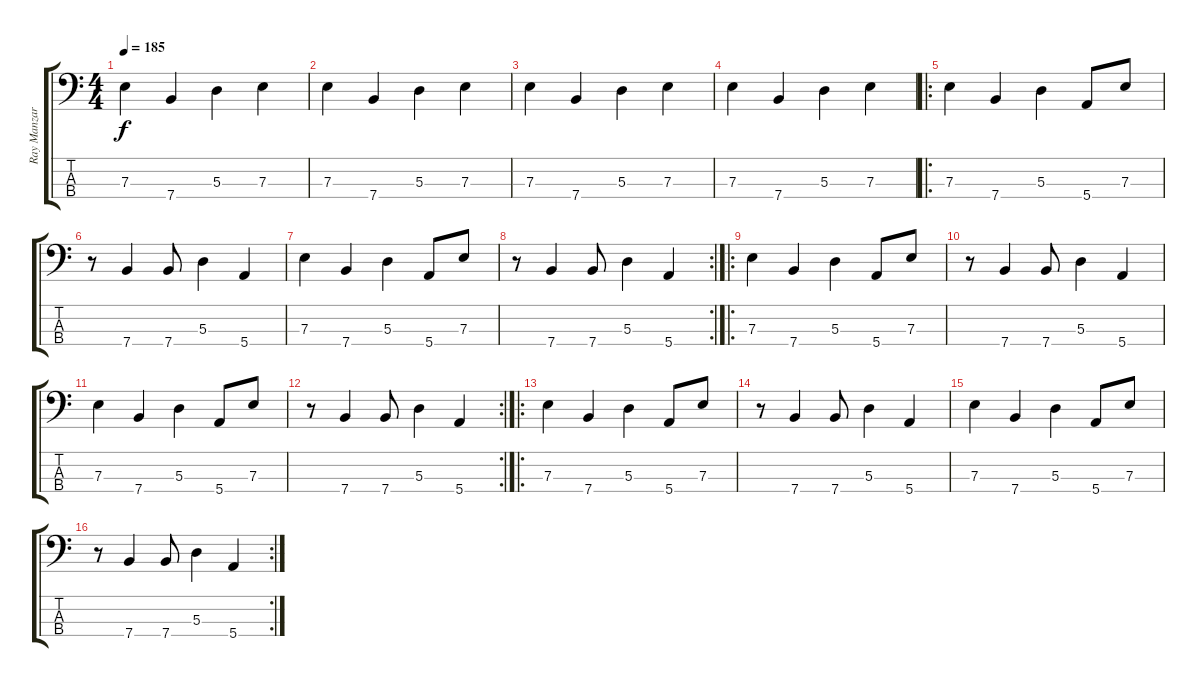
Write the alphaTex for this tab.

\track ("Ray Manzarek - Bass" "Ray Manzar") {instrument electricbassfinger}
\staff {score tabs}
\tuning (G2 D2 A1 E1) {hide}
\ts (4 4)
\tempo 185
\clef f4
\ks c
7.3.4{dy f} 7.4.4 5.3.4 7.3.4 |
7.3.4 7.4.4 5.3.4 7.3.4 |
7.3.4 7.4.4 5.3.4 7.3.4 |
7.3.4 7.4.4 5.3.4 7.3.4 |
\ro
7.3.4 7.4.4 5.3.4 5.4.8 7.3.8 |
r.8 7.4.4 7.4.8 5.3.4 5.4.4 |
7.3.4 7.4.4 5.3.4 5.4.8 7.3.8 |
\rc 2
r.8 7.4.4 7.4.8 5.3.4 5.4.4 |
\ro
7.3.4 7.4.4 5.3.4 5.4.8 7.3.8 |
r.8 7.4.4 7.4.8 5.3.4 5.4.4 |
7.3.4 7.4.4 5.3.4 5.4.8 7.3.8 |
\rc 2
r.8 7.4.4 7.4.8 5.3.4 5.4.4 |
\ro
7.3.4 7.4.4 5.3.4 5.4.8 7.3.8 |
r.8 7.4.4 7.4.8 5.3.4 5.4.4 |
7.3.4 7.4.4 5.3.4 5.4.8 7.3.8 |
\rc 2
r.8 7.4.4 7.4.8 5.3.4 5.4.4
